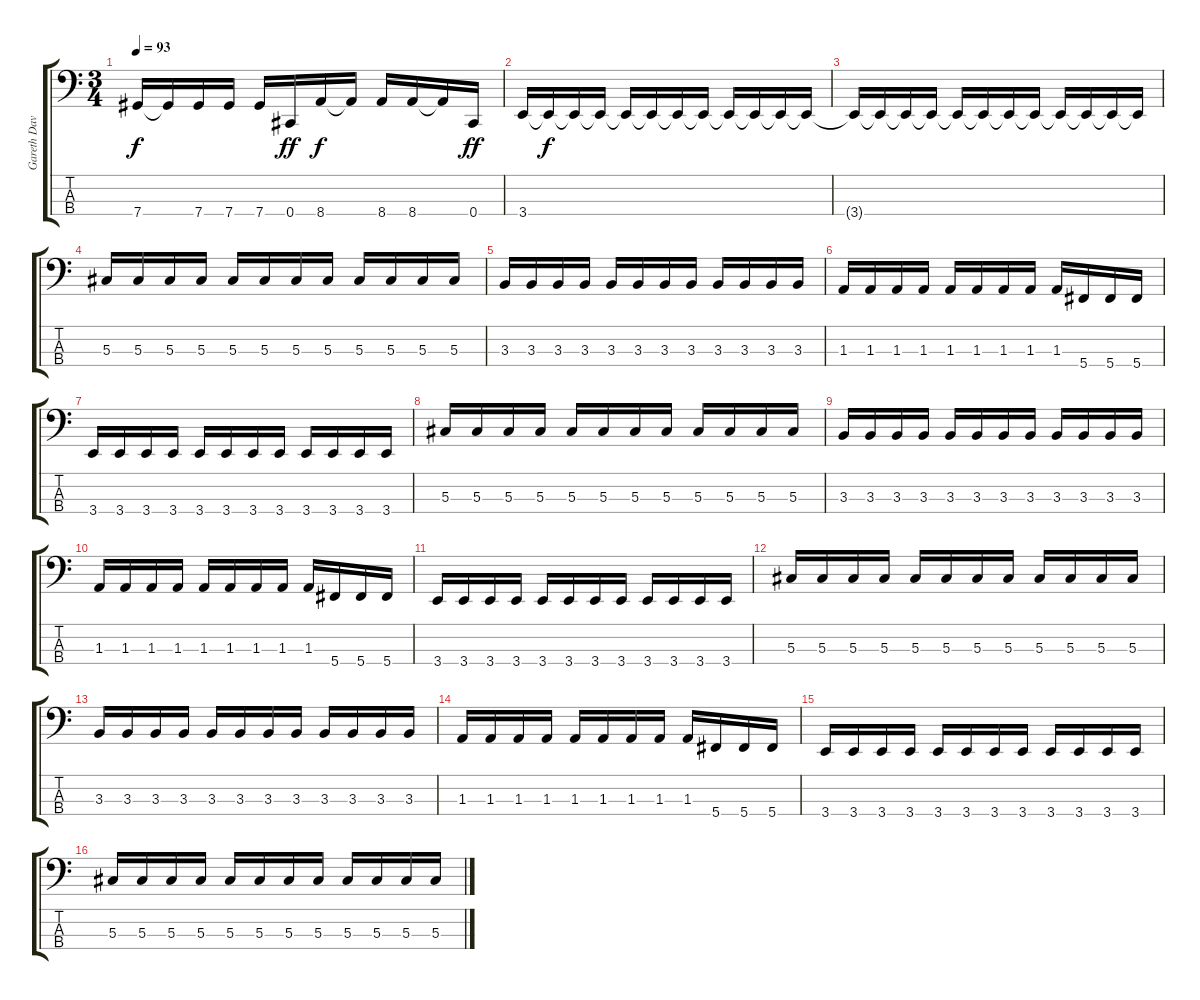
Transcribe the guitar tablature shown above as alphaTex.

\track ("Gareth Davis" "Gareth Dav") {instrument electricbassfinger}
\staff {score tabs}
\tuning (Gb2 Db2 Ab1 Db1) {hide}
\ts (3 4)
\tempo 93
\clef f4
\ks c
7.4.16{dy f} 7.4{t}.16 7.4.16 7.4.16 7.4.16 0.4.16{dy ff} 8.4.16{dy f} 8.4{t}.16 8.4.16 8.4.16 8.4{t}.16 0.4.16{dy ff} |
3.4.16 3.4{t}.16{dy f} 3.4{t}.16 3.4{t}.16 3.4{t}.16 3.4{t}.16 3.4{t}.16 3.4{t}.16 3.4{t}.16 3.4{t}.16 3.4{t}.16 3.4{t}.16 |
3.4{t}.16 3.4{t}.16 3.4{t}.16 3.4{t}.16 3.4{t}.16 3.4{t}.16 3.4{t}.16 3.4{t}.16 3.4{t}.16 3.4{t}.16 3.4{t}.16 3.4{t}.16 |
5.3.16 5.3.16 5.3.16 5.3.16 5.3.16 5.3.16 5.3.16 5.3.16 5.3.16 5.3.16 5.3.16 5.3.16 |
3.3.16 3.3.16 3.3.16 3.3.16 3.3.16 3.3.16 3.3.16 3.3.16 3.3.16 3.3.16 3.3.16 3.3.16 |
1.3.16 1.3.16 1.3.16 1.3.16 1.3.16 1.3.16 1.3.16 1.3.16 1.3.16 5.4.16 5.4.16 5.4.16 |
3.4.16 3.4.16 3.4.16 3.4.16 3.4.16 3.4.16 3.4.16 3.4.16 3.4.16 3.4.16 3.4.16 3.4.16 |
5.3.16 5.3.16 5.3.16 5.3.16 5.3.16 5.3.16 5.3.16 5.3.16 5.3.16 5.3.16 5.3.16 5.3.16 |
3.3.16 3.3.16 3.3.16 3.3.16 3.3.16 3.3.16 3.3.16 3.3.16 3.3.16 3.3.16 3.3.16 3.3.16 |
1.3.16 1.3.16 1.3.16 1.3.16 1.3.16 1.3.16 1.3.16 1.3.16 1.3.16 5.4.16 5.4.16 5.4.16 |
3.4.16 3.4.16 3.4.16 3.4.16 3.4.16 3.4.16 3.4.16 3.4.16 3.4.16 3.4.16 3.4.16 3.4.16 |
5.3.16 5.3.16 5.3.16 5.3.16 5.3.16 5.3.16 5.3.16 5.3.16 5.3.16 5.3.16 5.3.16 5.3.16 |
3.3.16 3.3.16 3.3.16 3.3.16 3.3.16 3.3.16 3.3.16 3.3.16 3.3.16 3.3.16 3.3.16 3.3.16 |
1.3.16 1.3.16 1.3.16 1.3.16 1.3.16 1.3.16 1.3.16 1.3.16 1.3.16 5.4.16 5.4.16 5.4.16 |
3.4.16 3.4.16 3.4.16 3.4.16 3.4.16 3.4.16 3.4.16 3.4.16 3.4.16 3.4.16 3.4.16 3.4.16 |
5.3.16 5.3.16 5.3.16 5.3.16 5.3.16 5.3.16 5.3.16 5.3.16 5.3.16 5.3.16 5.3.16 5.3.16
